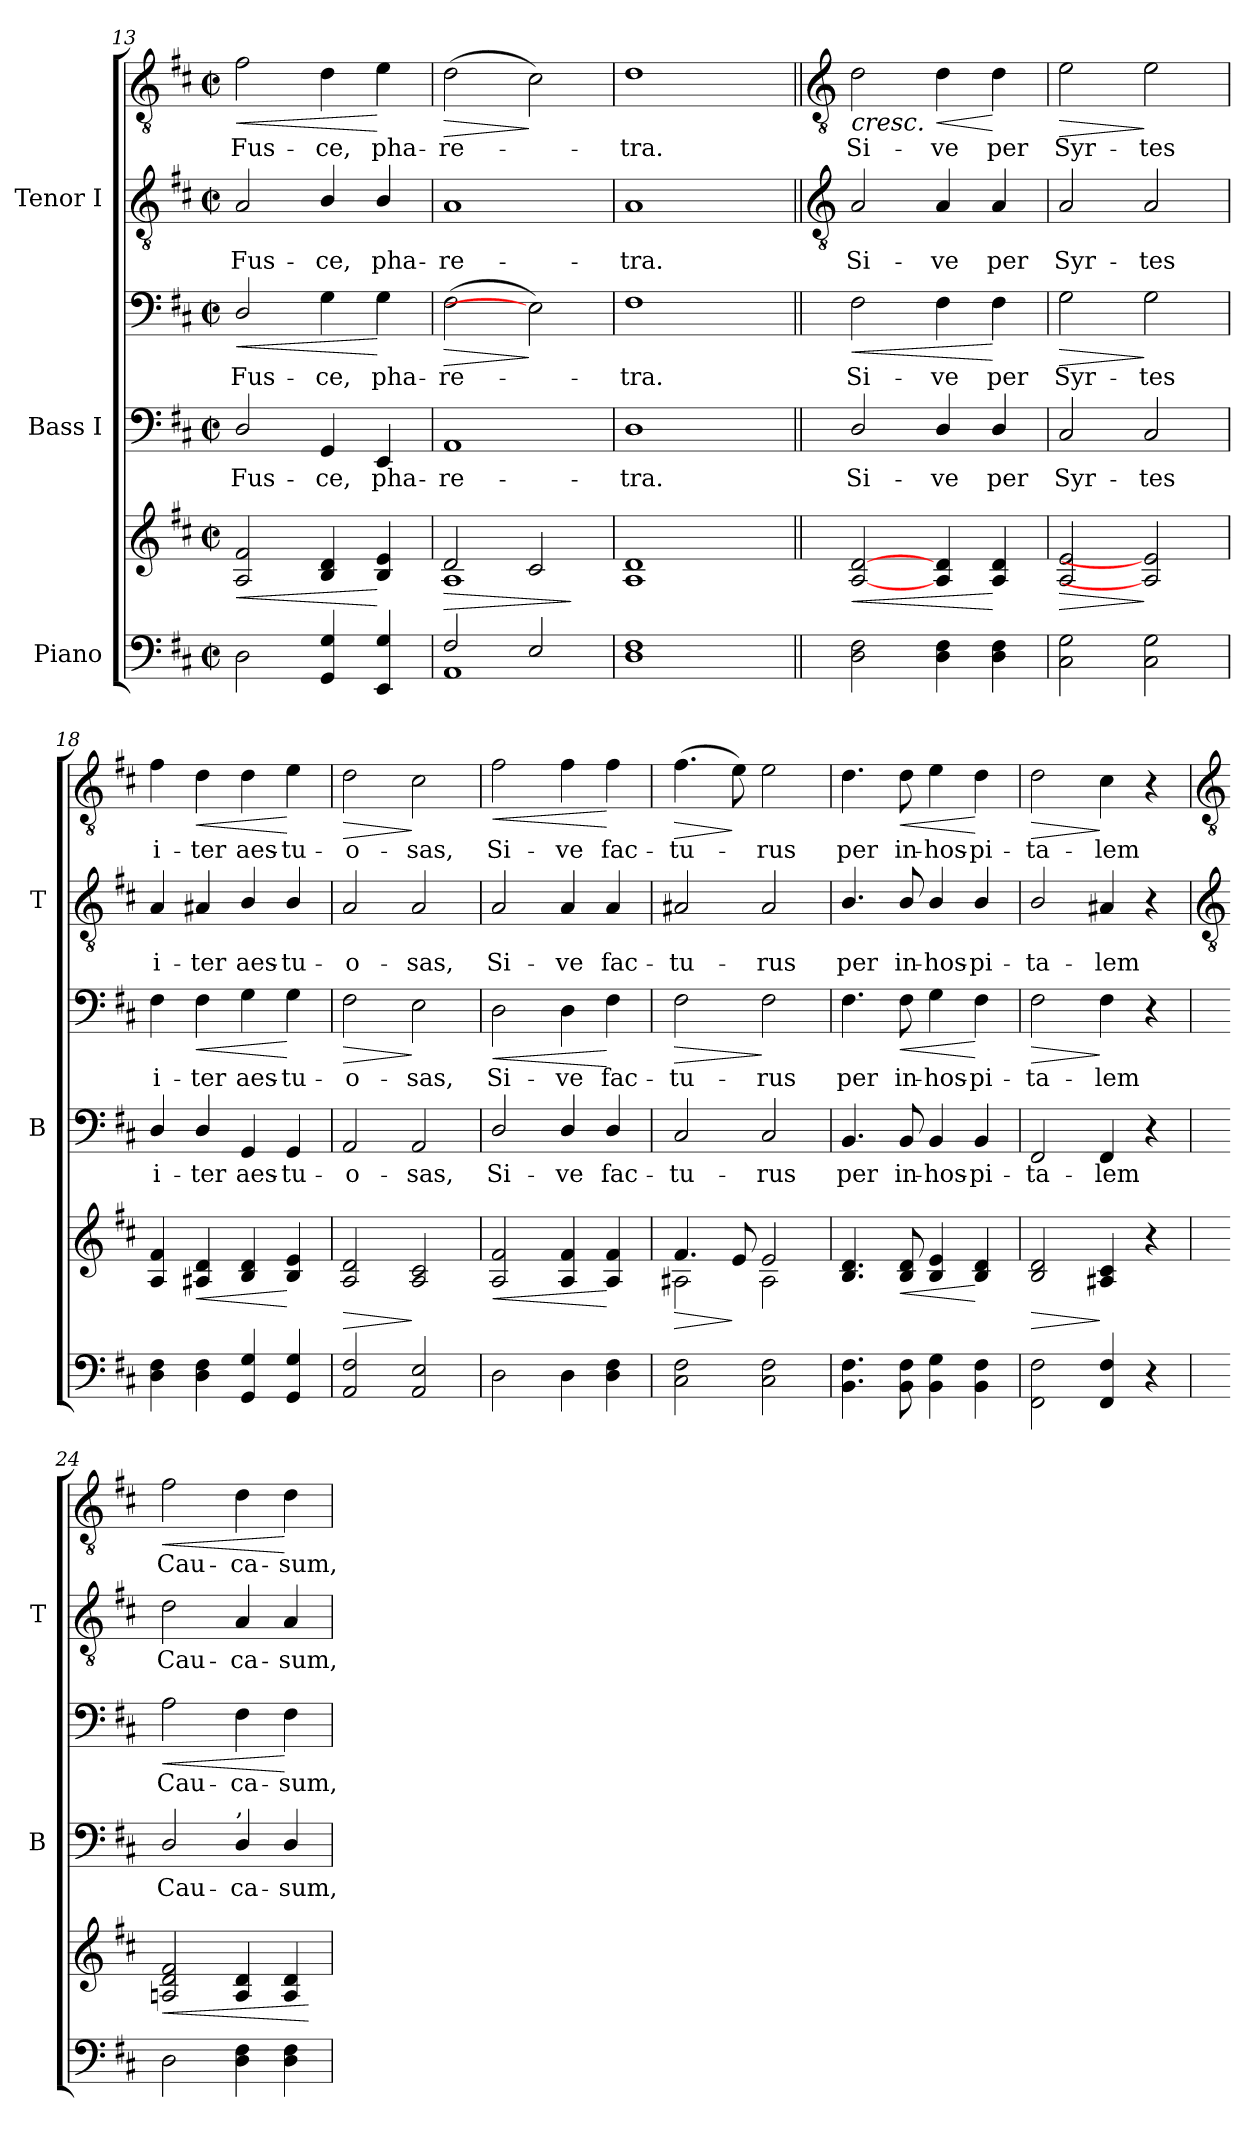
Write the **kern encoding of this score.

**kern	**kern	**dynam	**kern	**text	**kern	**text	**dynam	**kern	**text	**kern	**text	**dynam
*part3	*part3	*part3	*part2	*part2	*part2	*part2	*part2	*part1	*part1	*part1	*part1	*part1
*staff6	*staff5	*staff5/6	*staff4	*staff4	*staff3	*staff3	*staff3/4	*staff2	*staff2	*staff1	*staff1	*staff1/2
*I"Piano	*	*	*I"Bass I	*	*	*	*	*I"Tenor I	*	*	*	*
*	*	*	*I'B	*	*	*	*	*I'T	*	*	*	*
*clefF4	*clefG2	*	*clefF4	*	*clefF4	*	*	*clefGv2	*	*clefGv2	*	*
*k[f#c#]	*k[f#c#]	*	*k[f#c#]	*	*k[f#c#]	*	*	*k[f#c#]	*	*k[f#c#]	*	*
*D:	*D:	*	*D:	*	*D:	*	*	*D:	*	*D:	*	*
*M2/2	*M2/2	*	*M2/2	*	*M2/2	*	*	*M2/2	*	*M2/2	*	*
*met(c|)	*met(c|)	*	*met(c|)	*	*met(c|)	*	*	*met(c|)	*	*met(c|)	*	*
=13	=13	=13	=13	=13	=13	=13	=13	=13	=13	=13	=13	=13
*^	*	*	*	*	*	*	*	*	*	*	*	*
!	!	!	!LO:HP:b	!	!LO:LY:b	!	!LO:LY:b	!LO:HP:b	!	!LO:LY:b	!	!LO:LY:b	!LO:HP:b
*	*	*^	*	*	*	*	*	*	*	*	*	*	*
2D	2ryy	2A/ 2f#/	2ryy	<	2D/	-Fus-	2D/	Fus-	<	2A	-Fus-	2f#	Fus-	<
!	!	!	!	!	!	!LO:LY:b	!	!LO:LY:b	!	!	!LO:LY:b	!	!LO:LY:b	!
4GG 4G	2ryy	4B/ 4d/	2ryy	.	4GG	-ce,	4G	-ce,	.	4B/	-ce,	4d	-ce,	.
!	!	!	!	!	!	!LO:LY:b	!	!LO:LY:b	!	!	!LO:LY:b	!	!LO:LY:b	!
4EE 4G	.	4B/ 4e/	.	[	4EE	pha-	4G	pha-	[	4B/	pha-	4e	pha-	[
=14	=14	=14	=14	=14	=14	=14	=14	=14	=14	=14	=14	=14	=14	=14
!	!	!	!	!LO:HP:b	!	!LO:LY:b	!	!LO:LY:b	!LO:HP:b	!	!LO:LY:b	!	!LO:LY:b	!LO:HP:b
2F#/	1AA\	2d/	1A\	>	1AA	re-	(>2F#	-re-	>	1A	re-	(>2d	-re-	>
2E/	.	2c#/	.	.	.	.	2E])	.	]	.	.	2c#)	.	]
*v	*v	*	*	*	*	*	*	*	*	*	*	*	*	*
*	*v	*v	*	*	*	*	*	*	*	*	*	*	*
.	.	]	.	.	.	.	.	.	.	.	.	.
=15	=15	=15	=15	=15	=15	=15	=15	=15	=15	=15	=15	=15
*^	*^	*	*	*	*	*	*	*	*	*	*	*
!	!	!	!	!	!	!LO:LY:b	!	!LO:LY:b	!	!	!LO:LY:b	!	!LO:LY:b	!
1D 1F#	2ryy	1A/ 1d/	2ryy	.	1D	tra.	1F#	-tra.	.	1A	tra.	1d	-tra.	.
.	2ryy	.	2ryy	.	.	.	.	.	.	.	.	.	.	.
*v	*v	*	*	*	*	*	*	*	*	*	*	*	*	*
!!LO:LB:g=z
=16||	=16||	=16||	=16||	=16||	=16||	=16||	=16||	=16||	=16||	=16||	=16||	=16||	=16||
*	*	*	*	*	*	*	*	*	*clefGv2	*	*clefGv2	*	*
*^	*	*	*	*	*	*	*	*	*	*	*	*	*
!	!	!	!	!LO:HP:b	!	!LO:LY:b	!	!LO:LY:b	!LO:HP:b	!	!LO:LY:b	!	!LO:LY:b	!LO:HP:b
*v	*v	*	*	*	*	*	*	*	*	*	*	*	*	*
2D\ 2F#\	[2A/ [2d/	2ryy	<	2D/	Si-	2F#	Si-	<	2A	Si-	2d	Si-	<
!	!	!	!	!	!LO:LY:b	!	!LO:LY:b	!	!	!LO:LY:b	!	!LO:LY:b	!LO:HP:b
4D\ 4F#\	4A/ 4d/	2ryy	.	4D/	-ve	4F#	-ve	.	4A	-ve	4d	-ve	<
!	!	!	!	!	!LO:LY:b	!	!LO:LY:b	!	!	!LO:LY:b	!	!LO:LY:b	!
4D\ 4F#\	4A/ 4d/	.	[	4D/	per	4F#	per	[	4A	per	4d	per	[
*	*v	*v	*	*	*	*	*	*	*	*	*	*	*
.	.	.	.	.	.	.	.	.	.	.	.	[
=17	=17	=17	=17	=17	=17	=17	=17	=17	=17	=17	=17	=17
!	!	!LO:HP:b	!	!LO:LY:b	!	!LO:LY:b	!LO:HP:b	!	!LO:LY:b	!	!LO:LY:b	!LO:HP:b
*	*^	*	*	*	*	*	*	*	*	*	*	*
2C#\ 2G\	2A/ 2e/	2ryy	>	2C#	Syr-	2G	Syr-	>	2A	Syr-	2e	Syr-	>
!	!	!	!	!	!LO:LY:b	!	!LO:LY:b	!	!	!LO:LY:b	!	!LO:LY:b	!
2C#\ 2G\	2A/] 2e/]	2ryy	]	2C#	-tes	2G	-tes	]	2A	-tes	2e	-tes	]
=18	=18	=18	=18	=18	=18	=18	=18	=18	=18	=18	=18	=18	=18
!	!	!	!	!	!LO:LY:b	!	!LO:LY:b	!	!	!LO:LY:b	!	!LO:LY:b	!
4D\ 4F#\	4A/ 4f#/	2ryy	.	4D/	-i-	4F#	i-	.	4A	-i-	4f#	i-	.
!	!	!	!LO:HP:b	!	!LO:LY:b	!	!LO:LY:b	!LO:HP:b	!	!LO:LY:b	!	!LO:LY:b	!LO:HP:b
4D\ 4F#\	4A#X/ 4d/	.	<	4D/	-ter	4F#	-ter	<	4A#X	-ter	4d	-ter	<
!	!	!	!	!	!LO:LY:b	!	!LO:LY:b	!	!	!LO:LY:b	!	!LO:LY:b	!
4GG 4G	4B/ 4d/	2ryy	.	4GG	aes-	4G	aes-	.	4B/	aes-	4d	aes-	.
!	!	!	!	!	!LO:LY:b	!	!LO:LY:b	!	!	!LO:LY:b	!	!LO:LY:b	!
4GG 4G	4B/ 4e/	.	[	4GG	-tu-	4G	-tu-	[	4B/	-tu-	4e	-tu-	[
=19	=19	=19	=19	=19	=19	=19	=19	=19	=19	=19	=19	=19	=19
!	!	!	!LO:HP:b	!	!LO:LY:b	!	!LO:LY:b	!LO:HP:b	!	!LO:LY:b	!	!LO:LY:b	!LO:HP:b
2AA 2F#	2A/ 2d/	2ryy	>	2AA	o-	2F#	-o-	>	2A	o-	2d	-o-	>
!	!	!	!	!	!LO:LY:b	!	!LO:LY:b	!	!	!LO:LY:b	!	!LO:LY:b	!
2AA 2E	2A/ 2c#/	2ryy	]	2AA	-sas,	2E	-sas,	]	2A	-sas,	2c#	-sas,	]
=20	=20	=20	=20	=20	=20	=20	=20	=20	=20	=20	=20	=20	=20
!	!	!	!LO:HP:b	!	!LO:LY:b	!	!LO:LY:b	!LO:HP:b	!	!LO:LY:b	!	!LO:LY:b	!LO:HP:b
2D	2A/ 2f#/	2ryy	<	2D/	-Si-	2D	Si-	<	2A	-Si-	2f#	Si-	<
!	!	!	!	!	!LO:LY:b	!	!LO:LY:b	!	!	!LO:LY:b	!	!LO:LY:b	!
4D	4A/ 4f#/	2ryy	.	4D/	-ve	4D	-ve	.	4A	-ve	4f#	-ve	.
!	!	!	!	!	!LO:LY:b	!	!LO:LY:b	!	!	!LO:LY:b	!	!LO:LY:b	!
4D 4F#	4A/ 4f#/	.	[	4D/	fac-	4F#	fac-	[	4A	fac-	4f#	fac-	[
=21	=21	=21	=21	=21	=21	=21	=21	=21	=21	=21	=21	=21	=21
!	!	!	!LO:HP:b	!	!LO:LY:b	!	!LO:LY:b	!LO:HP:b	!	!LO:LY:b	!	!LO:LY:b	!LO:HP:b
2C# 2F#	4.f#/	2A#X\	>	2C#	tu-	2F#	-tu-	>	2A#X	tu-	(>4.f#	-tu-	>
.	8e/	.	]	.	.	.	.	.	.	.	8e)	.	]
!	!	!	!	!	!LO:LY:b	!	!LO:LY:b	!	!	!LO:LY:b	!	!LO:LY:b	!
2C# 2F#	2e/	2A#\	.	2C#	-rus	2F#	-rus	]	2A#	-rus	2e	rus	.
=22	=22	=22	=22	=22	=22	=22	=22	=22	=22	=22	=22	=22	=22
!	!	!	!	!	!LO:LY:b	!	!LO:LY:b	!	!	!LO:LY:b	!	!LO:LY:b	!
4.BB 4.F#	4.B/ 4.d/	2ryy	.	4.BB	-per	4.F#	per	.	4.B/	-per	4.d	per	.
!	!	!	!LO:HP:b	!	!LO:LY:b	!	!LO:LY:b	!LO:HP:b	!	!LO:LY:b	!	!LO:LY:b	!LO:HP:b
8BB 8F#	8B/ 8d/	.	<	8BB	in-	8F#	in-	<	8B/	in-	8d	in-	<
!	!	!	!	!	!LO:LY:b	!	!LO:LY:b	!	!	!LO:LY:b	!	!LO:LY:b	!
4BB 4G	4B/ 4e/	2ryy	.	4BB	-hos-	4G	-hos-	.	4B/	-hos-	4e	-hos-	.
!	!	!	!	!	!LO:LY:b	!	!LO:LY:b	!	!	!LO:LY:b	!	!LO:LY:b	!
4BB 4F#	4B/ 4d/	.	[	4BB	-pi-	4F#	-pi-	[	4B/	-pi-	4d	-pi-	[
=23	=23	=23	=23	=23	=23	=23	=23	=23	=23	=23	=23	=23	=23
!	!	!	!LO:HP:b	!	!LO:LY:b	!	!LO:LY:b	!LO:HP:b	!	!LO:LY:b	!	!LO:LY:b	!LO:HP:b
2FF#\ 2F#\	2B/ 2d/	2ryy	>	2FF#	ta-	2F#	-ta-	>	2B/	ta-	2d	-ta-	>
!	!	!	!	!	!LO:LY:b	!	!LO:LY:b	!	!	!LO:LY:b	!	!LO:LY:b	!
4FF# 4F#	4A#X/ 4c#/	2ryy	]	4FF#	-lem	4F#	-lem	]	4A#X	-lem	4c#	-lem	]
4r	4r	.	.	4r	.	4r	.	.	4r	.	4r	.	.
!!LO:LB:g=z
=24	=24	=24	=24	=24	=24	=24	=24	=24	=24	=24	=24	=24	=24
*	*	*	*	*	*	*	*	*	*clefGv2	*	*clefGv2	*	*
*^	*	*	*	*	*	*	*	*	*	*	*	*	*
!	!	!	!	!LO:HP:b	!	!LO:LY:b	!	!LO:LY:b	!LO:HP:b	!	!LO:LY:b	!	!LO:LY:b	!LO:HP:b
2D	1ryy	2An/ 2d/ 2f#/	2ryy	<	2D/	Cau-	2A	Cau-	<	2d	Cau-	2f#	Cau-	<
!	!	!	!	!	!LO:TX:a:t=,	!	!	!	!	!	!	!	!	!
!	!	!	!	!	!	!LO:LY:b	!	!LO:LY:b	!	!	!LO:LY:b	!	!LO:LY:b	!
4D 4F#	.	4A/ 4d/	2ryy	.	4D/	-ca-	4F#	-ca-	.	4A	-ca-	4d	-ca-	.
!	!	!	!	!	!	!LO:LY:b	!	!LO:LY:b	!	!	!LO:LY:b	!	!LO:LY:b	!
4D 4F#	.	4A/ 4d/	.	.	4D/	-sum,	4F#	-sum,	[	4A	-sum,	4d	-sum,	[
*v	*v	*	*	*	*	*	*	*	*	*	*	*	*	*
*	*v	*v	*	*	*	*	*	*	*	*	*	*	*
.	.	[	.	.	.	.	.	.	.	.	.	.
=	=	=	=	=	=	=	=	=	=	=	=	=
*-	*-	*-	*-	*-	*-	*-	*-	*-	*-	*-	*-	*-
